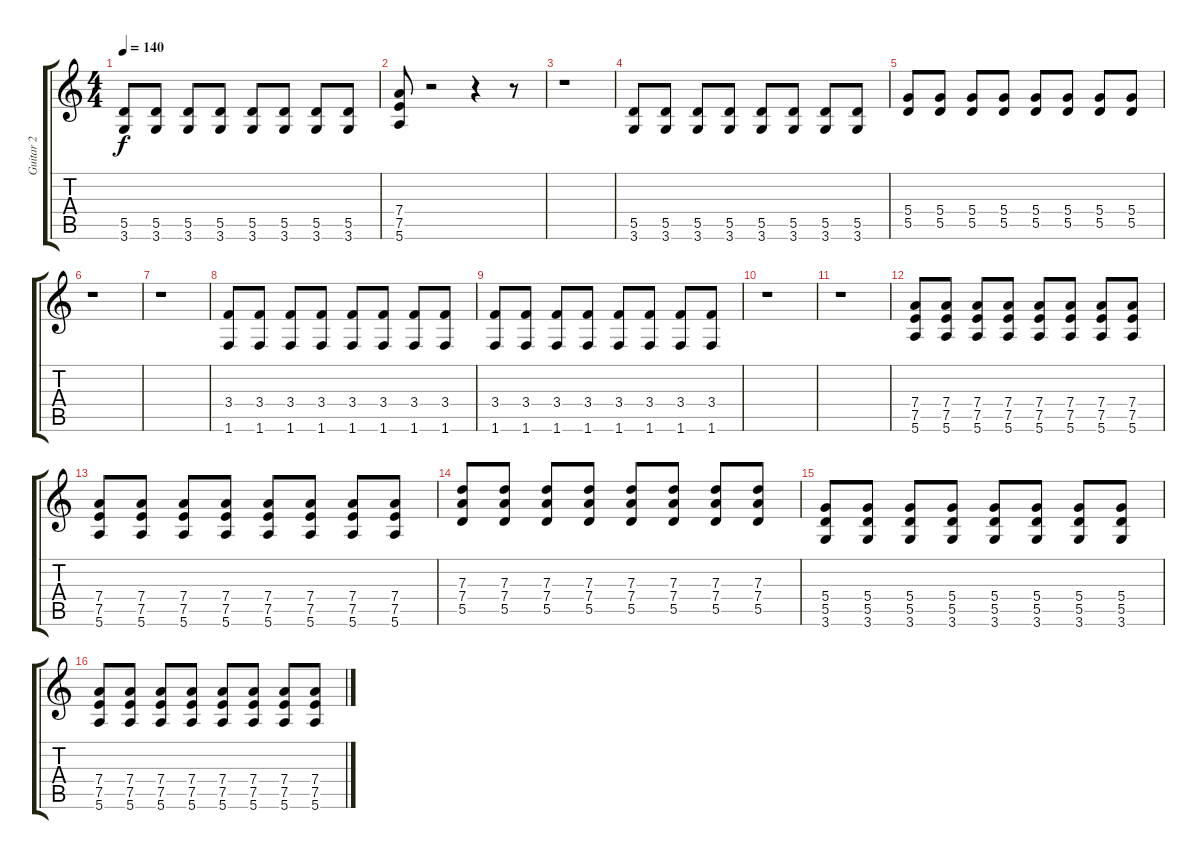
\track ("Guitar 2" "Guitar 2") {instrument distortionguitar}
\staff {score tabs}
\tuning (E4 B3 G3 D3 A2 E2) {hide}
\ts (4 4)
\tempo 140
\clef g2
\ks c
(5.5 3.6).8{dy f} (5.5 3.6).8 (5.5 3.6).8 (5.5 3.6).8 (5.5 3.6).8 (5.5 3.6).8 (5.5 3.6).8 (5.5 3.6).8 |
(7.4 7.5 5.6).8 r.2 r.4 r.8 |
r.1 |
(5.5 3.6).8 (5.5 3.6).8 (5.5 3.6).8 (5.5 3.6).8 (5.5 3.6).8 (5.5 3.6).8 (5.5 3.6).8 (5.5 3.6).8 |
(5.4 5.5).8 (5.4 5.5).8 (5.4 5.5).8 (5.4 5.5).8 (5.4 5.5).8 (5.4 5.5).8 (5.4 5.5).8 (5.4 5.5).8 |
r.1 |
r.1 |
(3.4 1.6).8 (3.4 1.6).8 (3.4 1.6).8 (3.4 1.6).8 (3.4 1.6).8 (3.4 1.6).8 (3.4 1.6).8 (3.4 1.6).8 |
(3.4 1.6).8 (3.4 1.6).8 (3.4 1.6).8 (3.4 1.6).8 (3.4 1.6).8 (3.4 1.6).8 (3.4 1.6).8 (3.4 1.6).8 |
r.1 |
r.1 |
(7.4 7.5 5.6).8 (7.4 7.5 5.6).8 (7.4 7.5 5.6).8 (7.4 7.5 5.6).8 (7.4 7.5 5.6).8 (7.4 7.5 5.6).8 (7.4 7.5 5.6).8 (7.4 7.5 5.6).8 |
(7.4 7.5 5.6).8 (7.4 7.5 5.6).8 (7.4 7.5 5.6).8 (7.4 7.5 5.6).8 (7.4 7.5 5.6).8 (7.4 7.5 5.6).8 (7.4 7.5 5.6).8 (7.4 7.5 5.6).8 |
(7.3 7.4 5.5).8 (7.3 7.4 5.5).8 (7.3 7.4 5.5).8 (7.3 7.4 5.5).8 (7.3 7.4 5.5).8 (7.3 7.4 5.5).8 (7.3 7.4 5.5).8 (7.3 7.4 5.5).8 |
(5.4 5.5 3.6).8 (5.4 5.5 3.6).8 (5.4 5.5 3.6).8 (5.4 5.5 3.6).8 (5.4 5.5 3.6).8 (5.4 5.5 3.6).8 (5.4 5.5 3.6).8 (5.4 5.5 3.6).8 |
(7.4 7.5 5.6).8 (7.4 7.5 5.6).8 (7.4 7.5 5.6).8 (7.4 7.5 5.6).8 (7.4 7.5 5.6).8 (7.4 7.5 5.6).8 (7.4 7.5 5.6).8 (7.4 7.5 5.6).8
